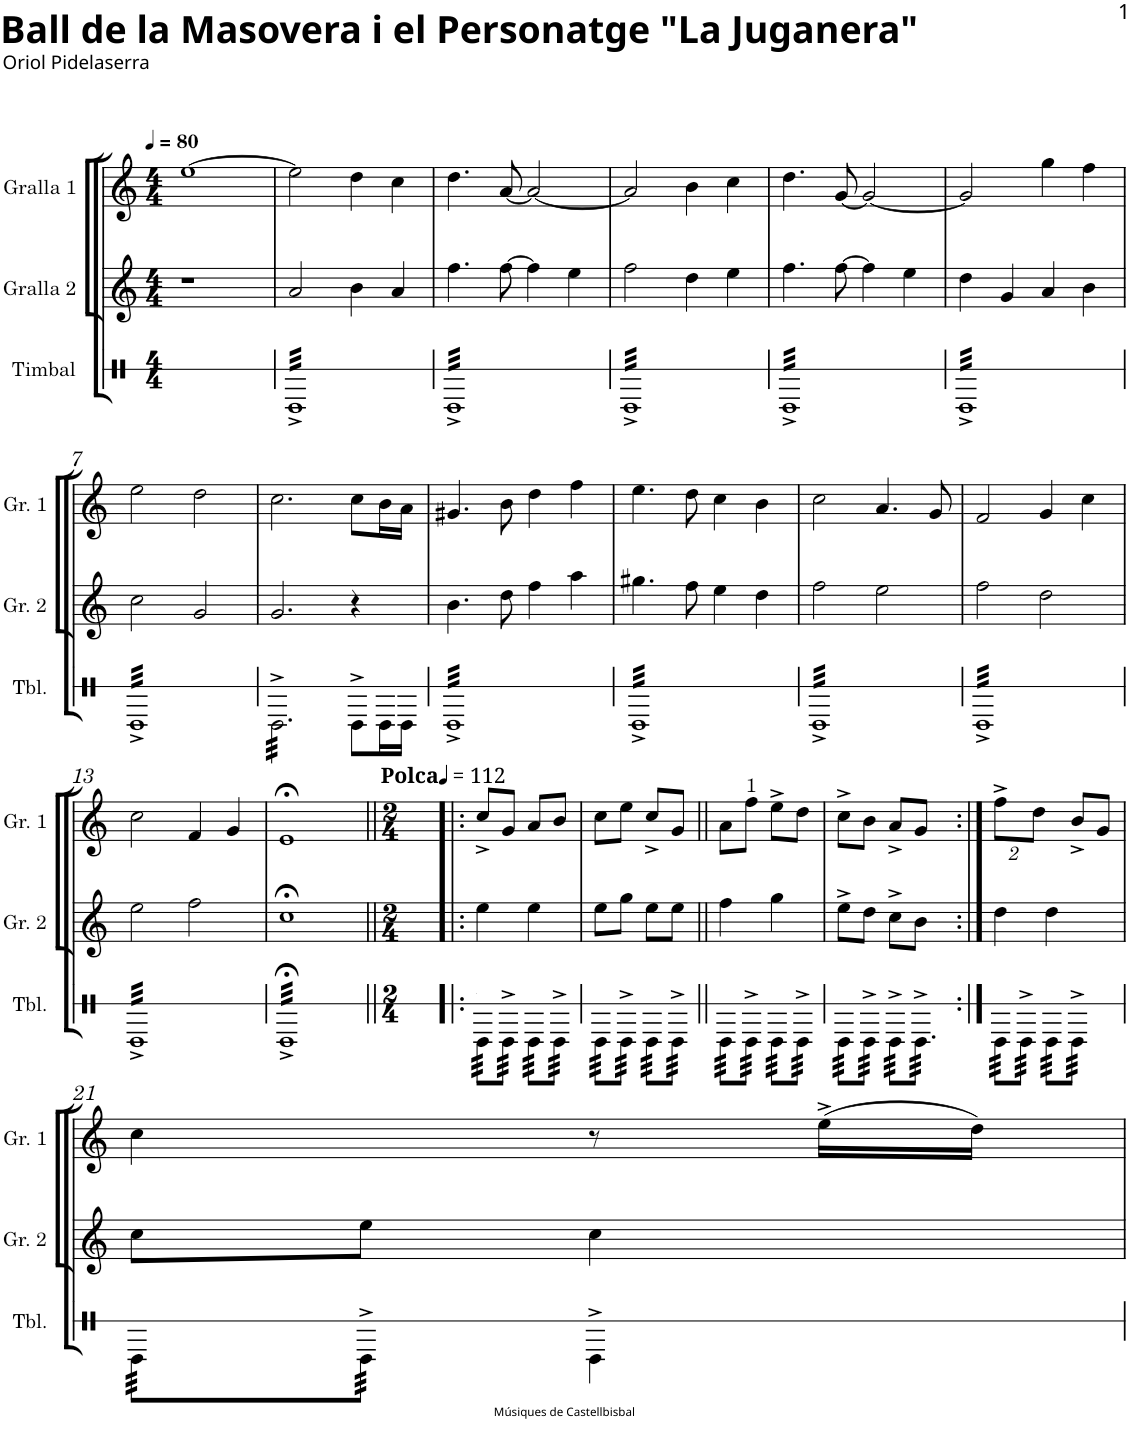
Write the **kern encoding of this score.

**kern	**kern	**kern
*part3	*part2	*part1
*staff3	*staff2	*staff1
*I"Timbal	*I"Gralla 2	*I"Gralla 1
*I'Tbl.	*I'Gr. 2	*I'Gr. 1
*stria1	*	*
*clefX	*clefG2	*clefG2
*k[]	*k[]	*k[]
*M4/4	*M4/4	*M4/4
*MM80	*MM80	*MM80
=1	=1	=1
1ryy	1r	[1ee
=2	=2	=2
*tremolo	*	*
32e^LLL	2a/	2ee\]
32e^	.	.
32e^	.	.
32e^	.	.
32e^	.	.
32e^	.	.
32e^	.	.
32e^	.	.
32e^	.	.
32e^	.	.
32e^	.	.
32e^	.	.
32e^	.	.
32e^	.	.
32e^	.	.
32e^	.	.
32e^	4b\	4dd\
32e^	.	.
32e^	.	.
32e^	.	.
32e^	.	.
32e^	.	.
32e^	.	.
32e^	.	.
32e^	4a/	4cc\
32e^	.	.
32e^	.	.
32e^	.	.
32e^	.	.
32e^	.	.
32e^	.	.
32e^JJJ	.	.
=3	=3	=3
32e^LLL	4.ff\	4.dd\
32e^	.	.
32e^	.	.
32e^	.	.
32e^	.	.
32e^	.	.
32e^	.	.
32e^	.	.
32e^	.	.
32e^	.	.
32e^	.	.
32e^	.	.
32e^	[8ff\	[8a/
32e^	.	.
32e^	.	.
32e^	.	.
32e^	4ff\]	2a/_
32e^	.	.
32e^	.	.
32e^	.	.
32e^	.	.
32e^	.	.
32e^	.	.
32e^	.	.
32e^	4ee\	.
32e^	.	.
32e^	.	.
32e^	.	.
32e^	.	.
32e^	.	.
32e^	.	.
32e^JJJ	.	.
=4	=4	=4
32e^LLL	2ff\	2a/]
32e^	.	.
32e^	.	.
32e^	.	.
32e^	.	.
32e^	.	.
32e^	.	.
32e^	.	.
32e^	.	.
32e^	.	.
32e^	.	.
32e^	.	.
32e^	.	.
32e^	.	.
32e^	.	.
32e^	.	.
32e^	4dd\	4b\
32e^	.	.
32e^	.	.
32e^	.	.
32e^	.	.
32e^	.	.
32e^	.	.
32e^	.	.
32e^	4ee\	4cc\
32e^	.	.
32e^	.	.
32e^	.	.
32e^	.	.
32e^	.	.
32e^	.	.
32e^JJJ	.	.
=5	=5	=5
32e^LLL	4.ff\	4.dd\
32e^	.	.
32e^	.	.
32e^	.	.
32e^	.	.
32e^	.	.
32e^	.	.
32e^	.	.
32e^	.	.
32e^	.	.
32e^	.	.
32e^	.	.
32e^	[8ff\	[8g/
32e^	.	.
32e^	.	.
32e^	.	.
32e^	4ff\]	2g/_
32e^	.	.
32e^	.	.
32e^	.	.
32e^	.	.
32e^	.	.
32e^	.	.
32e^	.	.
32e^	4ee\	.
32e^	.	.
32e^	.	.
32e^	.	.
32e^	.	.
32e^	.	.
32e^	.	.
32e^JJJ	.	.
=6	=6	=6
32e^LLL	4dd\	2g/]
32e^	.	.
32e^	.	.
32e^	.	.
32e^	.	.
32e^	.	.
32e^	.	.
32e^	.	.
32e^	4g/	.
32e^	.	.
32e^	.	.
32e^	.	.
32e^	.	.
32e^	.	.
32e^	.	.
32e^	.	.
32e^	4a/	4gg\
32e^	.	.
32e^	.	.
32e^	.	.
32e^	.	.
32e^	.	.
32e^	.	.
32e^	.	.
32e^	4b\	4ff\
32e^	.	.
32e^	.	.
32e^	.	.
32e^	.	.
32e^	.	.
32e^	.	.
32e^JJJ	.	.
!!LO:LB:g=z
=7	=7	=7
32e^LLL	2cc\	2ee\
32e^	.	.
32e^	.	.
32e^	.	.
32e^	.	.
32e^	.	.
32e^	.	.
32e^	.	.
32e^	.	.
32e^	.	.
32e^	.	.
32e^	.	.
32e^	.	.
32e^	.	.
32e^	.	.
32e^	.	.
32e^	2g/	2dd\
32e^	.	.
32e^	.	.
32e^	.	.
32e^	.	.
32e^	.	.
32e^	.	.
32e^	.	.
32e^	.	.
32e^	.	.
32e^	.	.
32e^	.	.
32e^	.	.
32e^	.	.
32e^	.	.
32e^JJJ	.	.
=8	=8	=8
32e^\LLL	2.g/	2.cc\
32e^\	.	.
32e^\	.	.
32e^\	.	.
32e^\	.	.
32e^\	.	.
32e^\	.	.
32e^\	.	.
32e^\	.	.
32e^\	.	.
32e^\	.	.
32e^\	.	.
32e^\	.	.
32e^\	.	.
32e^\	.	.
32e^\	.	.
32e^\	.	.
32e^\	.	.
32e^\	.	.
32e^\	.	.
32e^\	.	.
32e^\	.	.
32e^\	.	.
32e^\JJJ	.	.
*Xtremolo	*	*
8e^\L	4r	8cc\L
16e\L	.	16b\L
16e\JJ	.	16a\JJ
=9	=9	=9
*tremolo	*	*
32e^LLL	4.b\	4.g#X/
32e^	.	.
32e^	.	.
32e^	.	.
32e^	.	.
32e^	.	.
32e^	.	.
32e^	.	.
32e^	.	.
32e^	.	.
32e^	.	.
32e^	.	.
32e^	8dd\	8b\
32e^	.	.
32e^	.	.
32e^	.	.
32e^	4ff\	4dd\
32e^	.	.
32e^	.	.
32e^	.	.
32e^	.	.
32e^	.	.
32e^	.	.
32e^	.	.
32e^	4aa\	4ff\
32e^	.	.
32e^	.	.
32e^	.	.
32e^	.	.
32e^	.	.
32e^	.	.
32e^JJJ	.	.
=10	=10	=10
32e^LLL	4.gg#X\	4.ee\
32e^	.	.
32e^	.	.
32e^	.	.
32e^	.	.
32e^	.	.
32e^	.	.
32e^	.	.
32e^	.	.
32e^	.	.
32e^	.	.
32e^	.	.
32e^	8ff\	8dd\
32e^	.	.
32e^	.	.
32e^	.	.
32e^	4ee\	4cc\
32e^	.	.
32e^	.	.
32e^	.	.
32e^	.	.
32e^	.	.
32e^	.	.
32e^	.	.
32e^	4dd\	4b\
32e^	.	.
32e^	.	.
32e^	.	.
32e^	.	.
32e^	.	.
32e^	.	.
32e^JJJ	.	.
=11	=11	=11
32e^LLL	2ff\	2cc\
32e^	.	.
32e^	.	.
32e^	.	.
32e^	.	.
32e^	.	.
32e^	.	.
32e^	.	.
32e^	.	.
32e^	.	.
32e^	.	.
32e^	.	.
32e^	.	.
32e^	.	.
32e^	.	.
32e^	.	.
32e^	2ee\	4.a/
32e^	.	.
32e^	.	.
32e^	.	.
32e^	.	.
32e^	.	.
32e^	.	.
32e^	.	.
32e^	.	.
32e^	.	.
32e^	.	.
32e^	.	.
32e^	.	8g/
32e^	.	.
32e^	.	.
32e^JJJ	.	.
=12	=12	=12
32e^LLL	2ff\	2f/
32e^	.	.
32e^	.	.
32e^	.	.
32e^	.	.
32e^	.	.
32e^	.	.
32e^	.	.
32e^	.	.
32e^	.	.
32e^	.	.
32e^	.	.
32e^	.	.
32e^	.	.
32e^	.	.
32e^	.	.
32e^	2dd\	4g/
32e^	.	.
32e^	.	.
32e^	.	.
32e^	.	.
32e^	.	.
32e^	.	.
32e^	.	.
32e^	.	4cc\
32e^	.	.
32e^	.	.
32e^	.	.
32e^	.	.
32e^	.	.
32e^	.	.
32e^JJJ	.	.
!!LO:LB:g=z
=13	=13	=13
32e^LLL	2ee\	2cc\
32e^	.	.
32e^	.	.
32e^	.	.
32e^	.	.
32e^	.	.
32e^	.	.
32e^	.	.
32e^	.	.
32e^	.	.
32e^	.	.
32e^	.	.
32e^	.	.
32e^	.	.
32e^	.	.
32e^	.	.
32e^	2ff\	4f/
32e^	.	.
32e^	.	.
32e^	.	.
32e^	.	.
32e^	.	.
32e^	.	.
32e^	.	.
32e^	.	4g/
32e^	.	.
32e^	.	.
32e^	.	.
32e^	.	.
32e^	.	.
32e^	.	.
32e^JJJ	.	.
=14	=14	=14
32e;<^LLL	1cc;<	1e;<
32e;<^	.	.
32e;<^	.	.
32e;<^	.	.
32e;<^	.	.
32e;<^	.	.
32e;<^	.	.
32e;<^	.	.
32e;<^	.	.
32e;<^	.	.
32e;<^	.	.
32e;<^	.	.
32e;<^	.	.
32e;<^	.	.
32e;<^	.	.
32e;<^	.	.
32e;<^	.	.
32e;<^	.	.
32e;<^	.	.
32e;<^	.	.
32e;<^	.	.
32e;<^	.	.
32e;<^	.	.
32e;<^	.	.
32e;<^	.	.
32e;<^	.	.
32e;<^	.	.
32e;<^	.	.
32e;<^	.	.
32e;<^	.	.
32e;<^	.	.
32e;<^JJJ	.	.
=15||	=15||	=15||
*M2/4	*M2/4	*M2/4
*	*	*MM112
!	!	!LO:TX:a:B:t=Polca
2ryy	2ryy	2ryy
=16!|:	=16!|:	=16!|:
!LO:TX:a:t=.	!	!
64e\LLLL	4ee\	8cc^/L
64e\	.	.
64e\	.	.
64e\	.	.
64e\	.	.
64e\	.	.
64e\	.	.
64e\	.	.
64e^\	.	8g/J
64e^\	.	.
64e^\	.	.
64e^\	.	.
64e^\	.	.
64e^\	.	.
64e^\	.	.
64e^\JJJJ	.	.
64e\LLLL	4ee\	8a/L
64e\	.	.
64e\	.	.
64e\	.	.
64e\	.	.
64e\	.	.
64e\	.	.
64e\	.	.
64e^\	.	8b/J
64e^\	.	.
64e^\	.	.
64e^\	.	.
64e^\	.	.
64e^\	.	.
64e^\	.	.
64e^\JJJJ	.	.
=17	=17	=17
64e\LLLL	8ee\L	8cc\L
64e\	.	.
64e\	.	.
64e\	.	.
64e\	.	.
64e\	.	.
64e\	.	.
64e\	.	.
64e^\	8gg\J	8ee\J
64e^\	.	.
64e^\	.	.
64e^\	.	.
64e^\	.	.
64e^\	.	.
64e^\	.	.
64e^\JJJJ	.	.
64e\LLLL	8ee\L	8cc^/L
64e\	.	.
64e\	.	.
64e\	.	.
64e\	.	.
64e\	.	.
64e\	.	.
64e\	.	.
64e^\	8ee\J	8g/J
64e^\	.	.
64e^\	.	.
64e^\	.	.
64e^\	.	.
64e^\	.	.
64e^\	.	.
64e^\JJJJ	.	.
=18||	=18||	=18||
64e\LLLL	4ff\	8a\L
64e\	.	.
64e\	.	.
64e\	.	.
64e\	.	.
64e\	.	.
64e\	.	.
64e\	.	.
64e^\	.	8ff\J
64e^\	.	.
64e^\	.	.
64e^\	.	.
64e^\	.	.
64e^\	.	.
64e^\	.	.
64e^\JJJJ	.	.
64e\LLLL	4gg\	8ee^\L
64e\	.	.
64e\	.	.
64e\	.	.
64e\	.	.
64e\	.	.
64e\	.	.
64e\	.	.
64e^\	.	8dd\J
64e^\	.	.
64e^\	.	.
64e^\	.	.
64e^\	.	.
64e^\	.	.
64e^\	.	.
64e^\JJJJ	.	.
=19	=19	=19
64e\LLLL	8ee^\L	8cc^\L
64e\	.	.
64e\	.	.
64e\	.	.
64e\	.	.
64e\	.	.
64e\	.	.
64e\	.	.
64e^\	8dd\J	8b\J
64e^\	.	.
64e^\	.	.
64e^\	.	.
64e^\	.	.
64e^\	.	.
64e^\	.	.
64e^\JJJJ	.	.
64e^\LLLL	8cc^\L	8a^/L
64e^\	.	.
64e^\	.	.
64e^\	.	.
64e^\	.	.
64e^\	.	.
64e^\	.	.
64e^\	.	.
[64e^\	8b\J	8g/J
64e^\	.	.
64e^\	.	.
64e^\	.	.
64e^\	.	.
64e^\	.	.
64e^\	.	.
64e^\JJJJ	.	.
16ryy	16ryy	16ryy
=20:|!	=20:|!	=20:|!
*	*	*Xbrackettup
64e\LLLL	4dd\	16%3ff^\L
64e\	.	.
64e\	.	.
64e\	.	.
64e\	.	.
64e\	.	.
64e\	.	.
64e\	.	.
*Xtremolo	*	*
16e\J]	.	.
*tremolo	*	*
64e^\	.	16%3dd\J
64e^\	.	.
64e^\	.	.
64e^\	.	.
64e^\	4dd\	.
64e^\	.	.
64e^\	.	.
64e^\JJJJ	.	.
64e\LLLL	.	.
64e\	.	.
64e\	.	.
64e\	.	.
64e\	.	8b^/L
64e\	.	.
64e\	.	.
64e\	.	.
64e^\	.	.
64e^\	.	.
64e^\	.	.
64e^\	.	.
64e^\	8ryy	8g/J
64e^\	.	.
64e^\	.	.
64e^\JJJJ	.	.
8ryy	.	.
.	16ryy	16ryy
!!LO:LB:g=z
=21	=21	=21
64e\LLLL	8cc\L	4cc\
64e\	.	.
64e\	.	.
64e\	.	.
64e\	.	.
64e\	.	.
64e\	.	.
64e\	.	.
64e^\	8ee\J	.
64e^\	.	.
64e^\	.	.
64e^\	.	.
64e^\	.	.
64e^\	.	.
64e^\	.	.
64e^\JJJJ	.	.
*Xtremolo	*	*
4e^\	4cc\	8r
.	.	(>16ee^\LL
.	.	16dd\JJ)
=	=	=
*-	*-	*-
